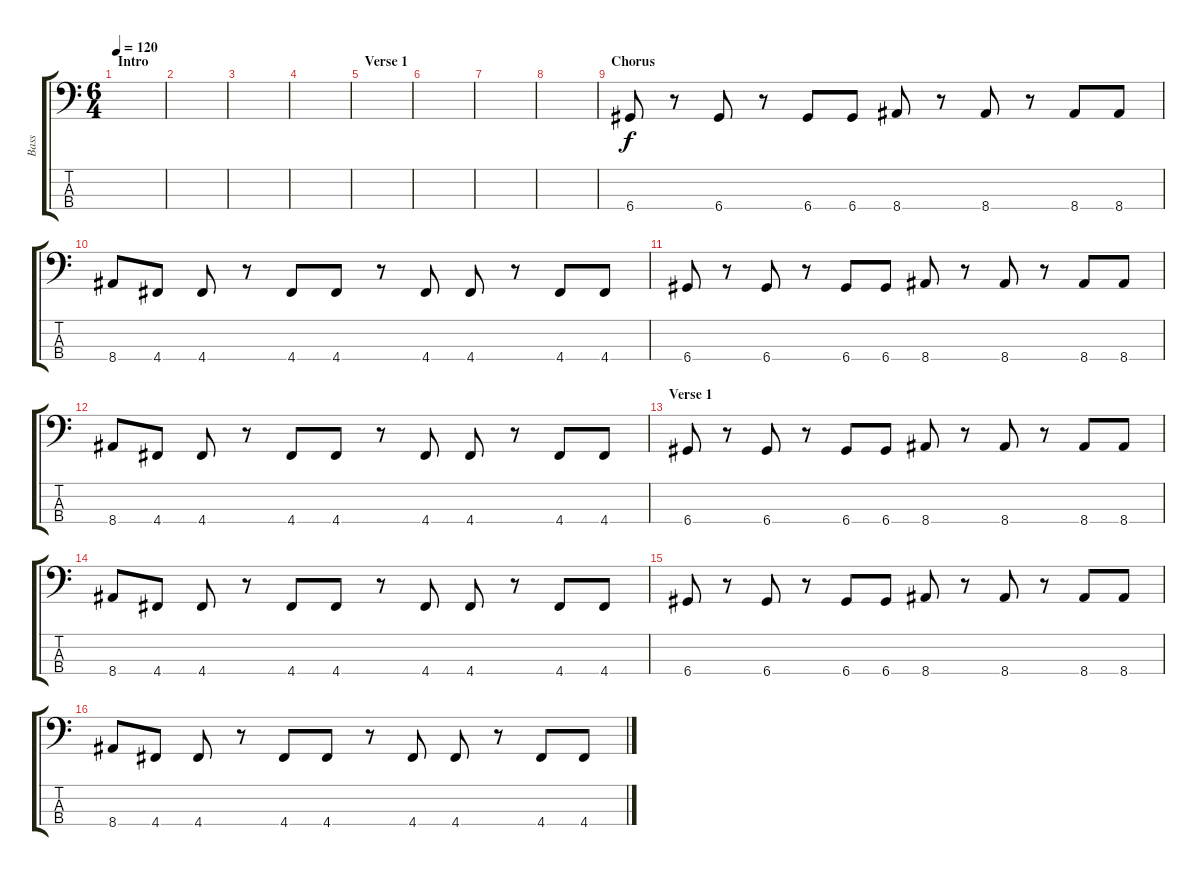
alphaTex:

\track ("Bass" "Bass") {instrument electricbassfinger}
\staff {score tabs}
\tuning (G2 D2 A1 D1) {hide}
\ts (6 4)
\section ("" "Intro")
\tempo 120
\clef f4
\ks c
|
|
|
|
\section ("" "Verse 1")
|
|
|
|
\section ("" "Chorus")
6.4.8{volume 15} r.8 6.4.8 r.8 6.4.8 6.4.8 8.4.8 r.8 8.4.8 r.8 8.4.8 8.4.8 |
8.4.8 4.4.8 4.4.8 r.8 4.4.8 4.4.8 r.8 4.4.8 4.4.8 r.8 4.4.8 4.4.8 |
6.4.8 r.8 6.4.8 r.8 6.4.8 6.4.8 8.4.8 r.8 8.4.8 r.8 8.4.8 8.4.8 |
8.4.8 4.4.8 4.4.8 r.8 4.4.8 4.4.8 r.8 4.4.8 4.4.8 r.8 4.4.8 4.4.8 |
\section ("" "Verse 1")
6.4.8{volume 13} r.8 6.4.8 r.8 6.4.8 6.4.8 8.4.8 r.8 8.4.8 r.8 8.4.8 8.4.8 |
8.4.8 4.4.8 4.4.8 r.8 4.4.8 4.4.8 r.8 4.4.8 4.4.8 r.8 4.4.8 4.4.8 |
6.4.8 r.8 6.4.8 r.8 6.4.8 6.4.8 8.4.8 r.8 8.4.8 r.8 8.4.8 8.4.8 |
8.4.8 4.4.8 4.4.8 r.8 4.4.8 4.4.8 r.8 4.4.8 4.4.8 r.8 4.4.8 4.4.8
